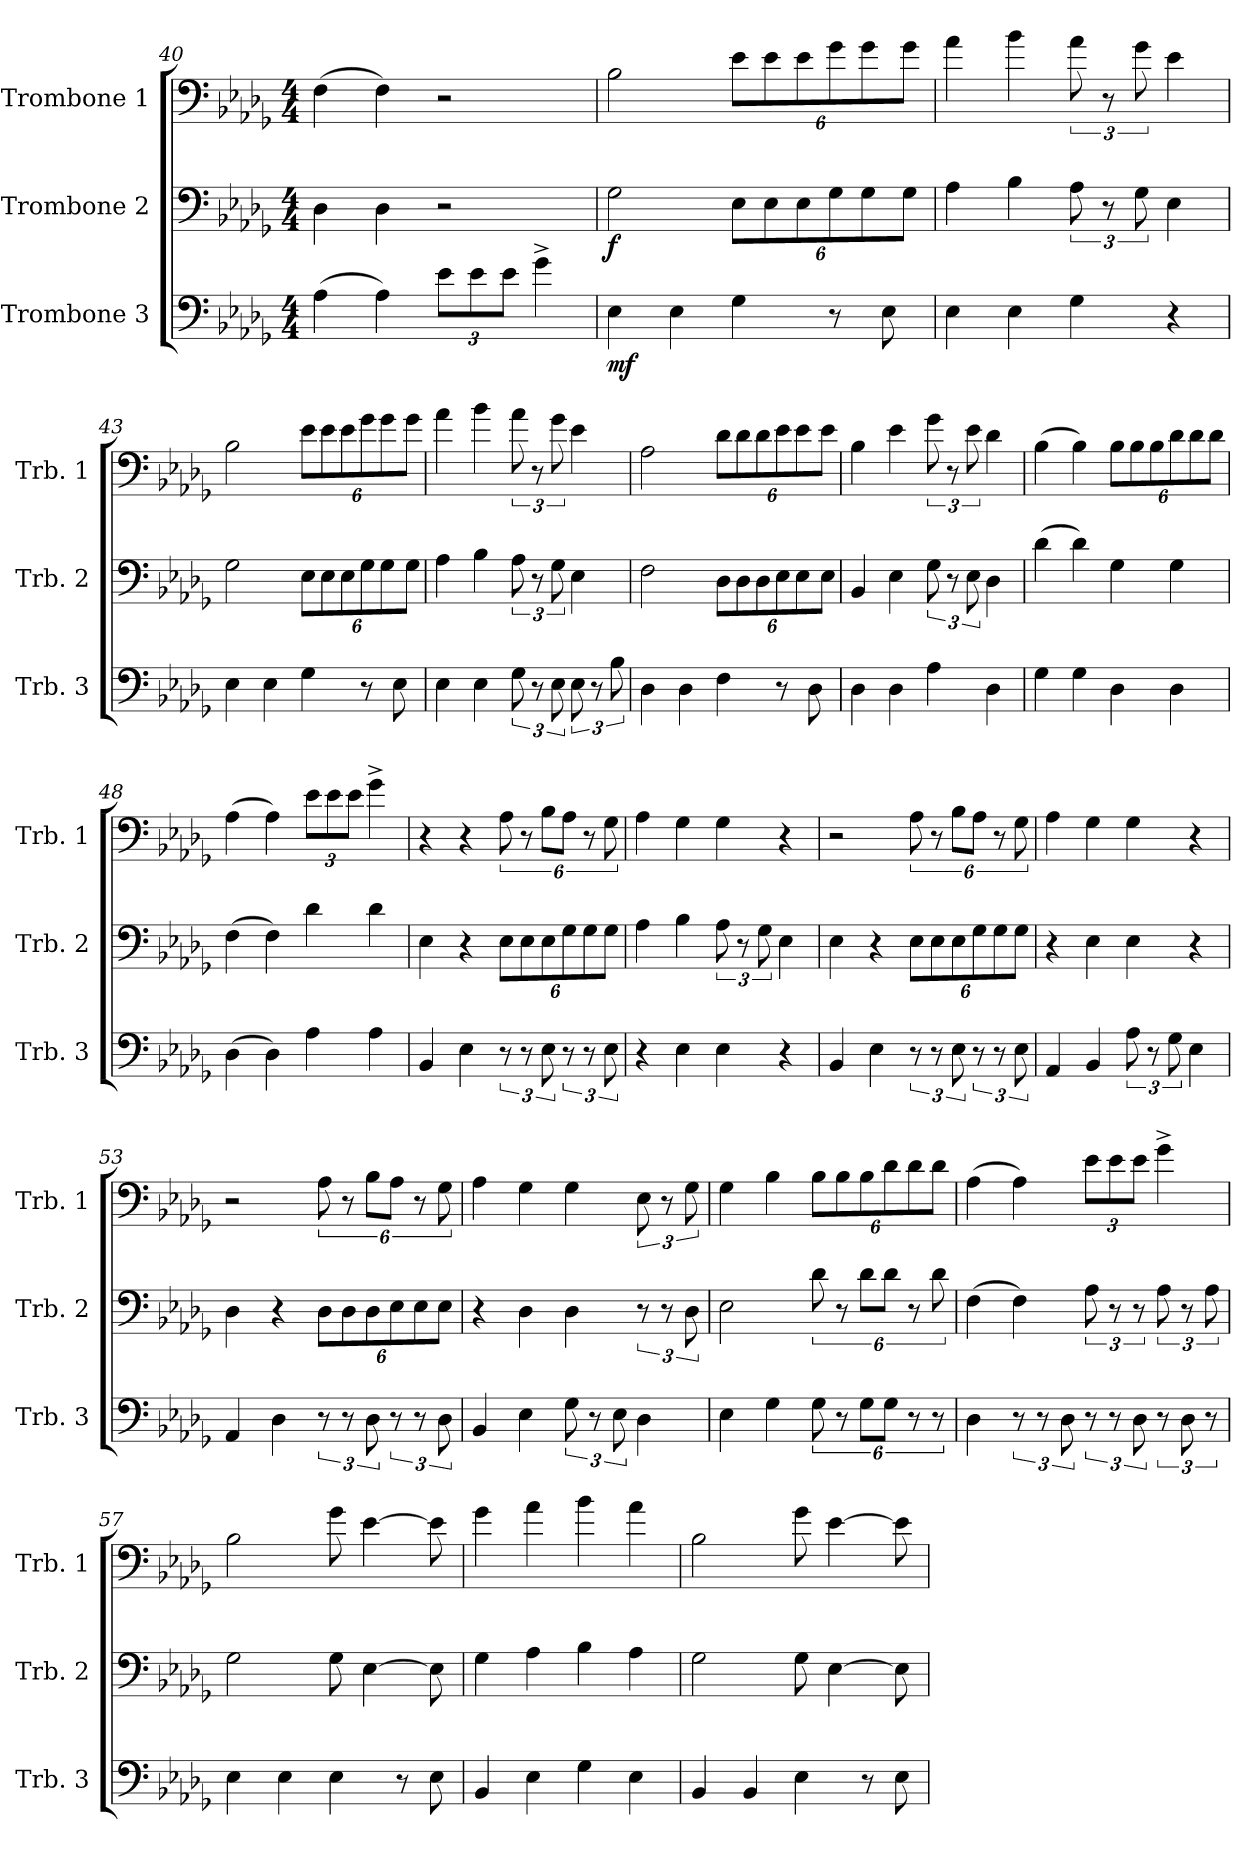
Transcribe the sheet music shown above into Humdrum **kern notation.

**kern	**dynam	**kern	**dynam	**kern
*part3	*part3	*part2	*part2	*part1
*staff3	*staff3	*staff2	*staff2	*staff1
*I"Trombone 3	*	*I"Trombone 2	*	*I"Trombone 1
*I'Trb. 3	*	*I'Trb. 2	*	*I'Trb. 1
*clefF4	*	*clefF4	*	*clefF4
*k[b-e-a-d-g-]	*	*k[b-e-a-d-g-]	*	*k[b-e-a-d-g-]
*M4/4	*	*M4/4	*	*M4/4
=40	=40	=40	=40	=40
(4A-\	.	4D-\	.	(4F\
4A-\)	.	4D-\	.	4F\)
*Xbrackettup	*	*	*	*
12e-\L	.	2r	.	2r
12e-\	.	.	.	.
12e-\J	.	.	.	.
4g-^\	.	.	.	.
!!LO:LB:g=z
=41	=41	=41	=41	=41
!	!LO:DY:b	!	!LO:DY:b	!
4E-\	mf	2G-\	f	2B-\
4E-\	.	.	.	.
*	*	*Xbrackettup	*	*Xbrackettup
4G-\	.	12E-\L	.	12e-\L
.	.	12E-\	.	12e-\
.	.	12E-\	.	12e-\
8r	.	12G-\	.	12g-\
.	.	12G-\	.	12g-\
8E-\	.	.	.	.
.	.	12G-\J	.	12g-\J
=42	=42	=42	=42	=42
4E-\	.	4A-\	.	4a-\
4E-\	.	4B-\	.	4b-\
*	*	*brackettup	*	*brackettup
4G-\	.	12A-\	.	12a-\
.	.	12r	.	12r
.	.	12G-\	.	12g-\
4r	.	4E-\	.	4e-\
=43	=43	=43	=43	=43
4E-\	.	2G-\	.	2B-\
4E-\	.	.	.	.
*	*	*Xbrackettup	*	*Xbrackettup
4G-\	.	12E-\L	.	12e-\L
.	.	12E-\	.	12e-\
.	.	12E-\	.	12e-\
8r	.	12G-\	.	12g-\
.	.	12G-\	.	12g-\
8E-\	.	.	.	.
.	.	12G-\J	.	12g-\J
=44	=44	=44	=44	=44
4E-\	.	4A-\	.	4a-\
4E-\	.	4B-\	.	4b-\
*brackettup	*	*brackettup	*	*brackettup
12G-\	.	12A-\	.	12a-\
12r	.	12r	.	12r
12E-\	.	12G-\	.	12g-\
12E-\	.	4E-\	.	4e-\
12r	.	.	.	.
12B-\	.	.	.	.
!!LO:LB:g=z
=45	=45	=45	=45	=45
4D-\	.	2F\	.	2A-\
4D-\	.	.	.	.
*	*	*Xbrackettup	*	*Xbrackettup
4F\	.	12D-\L	.	12d-\L
.	.	12D-\	.	12d-\
.	.	12D-\	.	12d-\
8r	.	12E-\	.	12e-\
.	.	12E-\	.	12e-\
8D-\	.	.	.	.
.	.	12E-\J	.	12e-\J
=46	=46	=46	=46	=46
4D-\	.	4BB-/	.	4B-\
4D-\	.	4E-\	.	4e-\
*	*	*brackettup	*	*brackettup
4A-\	.	12G-\	.	12g-\
.	.	12r	.	12r
.	.	12E-\	.	12e-\
4D-\	.	4D-\	.	4d-\
=47	=47	=47	=47	=47
4G-\	.	(4d-\	.	(4B-\
4G-\	.	4d-\)	.	4B-\)
*	*	*	*	*Xbrackettup
4D-\	.	4G-\	.	12B-\L
.	.	.	.	12B-\
.	.	.	.	12B-\
4D-\	.	4G-\	.	12d-\
.	.	.	.	12d-\
.	.	.	.	12d-\J
=48	=48	=48	=48	=48
(4D-\	.	(4F\	.	(4A-\
4D-\)	.	4F\)	.	4A-\)
4A-\	.	4d-\	.	12e-\L
.	.	.	.	12e-\
.	.	.	.	12e-\J
4A-\	.	4d-\	.	4g-^\
!!LO:LB:g=z
=49	=49	=49	=49	=49
4BB-/	.	4E-\	.	4r
4E-\	.	4r	.	4r
*	*	*Xbrackettup	*	*brackettup
12r	.	12E-\L	.	12A-\
12r	.	12E-\	.	12r
12E-\	.	12E-\	.	12B-\L
12r	.	12G-\	.	12A-\J
12r	.	12G-\	.	12r
12E-\	.	12G-\J	.	12G-\
=50	=50	=50	=50	=50
4r	.	4A-\	.	4A-\
4E-\	.	4B-\	.	4G-\
*	*	*brackettup	*	*
4E-\	.	12A-\	.	4G-\
.	.	12r	.	.
.	.	12G-\	.	.
4r	.	4E-\	.	4r
=51	=51	=51	=51	=51
4BB-/	.	4E-\	.	2r
4E-\	.	4r	.	.
*	*	*Xbrackettup	*	*
12r	.	12E-\L	.	12A-\
12r	.	12E-\	.	12r
12E-\	.	12E-\	.	12B-\L
12r	.	12G-\	.	12A-\J
12r	.	12G-\	.	12r
12E-\	.	12G-\J	.	12G-\
=52	=52	=52	=52	=52
4AA-/	.	4r	.	4A-\
4BB-/	.	4E-\	.	4G-\
12A-\	.	4E-\	.	4G-\
12r	.	.	.	.
12G-\	.	.	.	.
4E-\	.	4r	.	4r
=53	=53	=53	=53	=53
4AA-/	.	4D-\	.	2r
4D-\	.	4r	.	.
12r	.	12D-\L	.	12A-\
12r	.	12D-\	.	12r
12D-\	.	12D-\	.	12B-\L
12r	.	12E-\	.	12A-\J
12r	.	12E-\	.	12r
12D-\	.	12E-\J	.	12G-\
!!LO:PB:g=z
=54	=54	=54	=54	=54
4BB-/	.	4r	.	4A-\
4E-\	.	4D-\	.	4G-\
12G-\	.	4D-\	.	4G-\
12r	.	.	.	.
12E-\	.	.	.	.
*	*	*brackettup	*	*
4D-\	.	12r	.	12E-\
.	.	12r	.	12r
.	.	12D-\	.	12G-\
=55	=55	=55	=55	=55
4E-\	.	2E-\	.	4G-\
4G-\	.	.	.	4B-\
*	*	*	*	*Xbrackettup
12G-\	.	12d-\	.	12B-\L
12r	.	12r	.	12B-\
12G-\L	.	12d-\L	.	12B-\
12G-\J	.	12d-\J	.	12d-\
12r	.	12r	.	12d-\
12r	.	12d-\	.	12d-\J
=56	=56	=56	=56	=56
4D-\	.	(4F\	.	(4A-\
12r	.	4F\)	.	4A-\)
12r	.	.	.	.
12D-\	.	.	.	.
12r	.	12A-\	.	12e-\L
12r	.	12r	.	12e-\
12D-\	.	12r	.	12e-\J
12r	.	12A-\	.	4g-^\
12D-\	.	12r	.	.
12r	.	12A-\	.	.
=57	=57	=57	=57	=57
4E-\	.	2G-\	.	2B-\
4E-\	.	.	.	.
4E-\	.	8G-\	.	8g-\
.	.	[4E-\	.	[4e-\
8r	.	.	.	.
8E-\	.	8E-\]	.	8e-\]
!!LO:LB:g=z
=58	=58	=58	=58	=58
4BB-/	.	4G-\	.	4g-\
4E-\	.	4A-\	.	4a-\
4G-\	.	4B-\	.	4b-\
4E-\	.	4A-\	.	4a-\
=59	=59	=59	=59	=59
4BB-/	.	2G-\	.	2B-\
4BB-/	.	.	.	.
4E-\	.	8G-\	.	8g-\
.	.	[4E-\	.	[4e-\
8r	.	.	.	.
8E-\	.	8E-\]	.	8e-\]
=	=	=	=	=
*-	*-	*-	*-	*-
